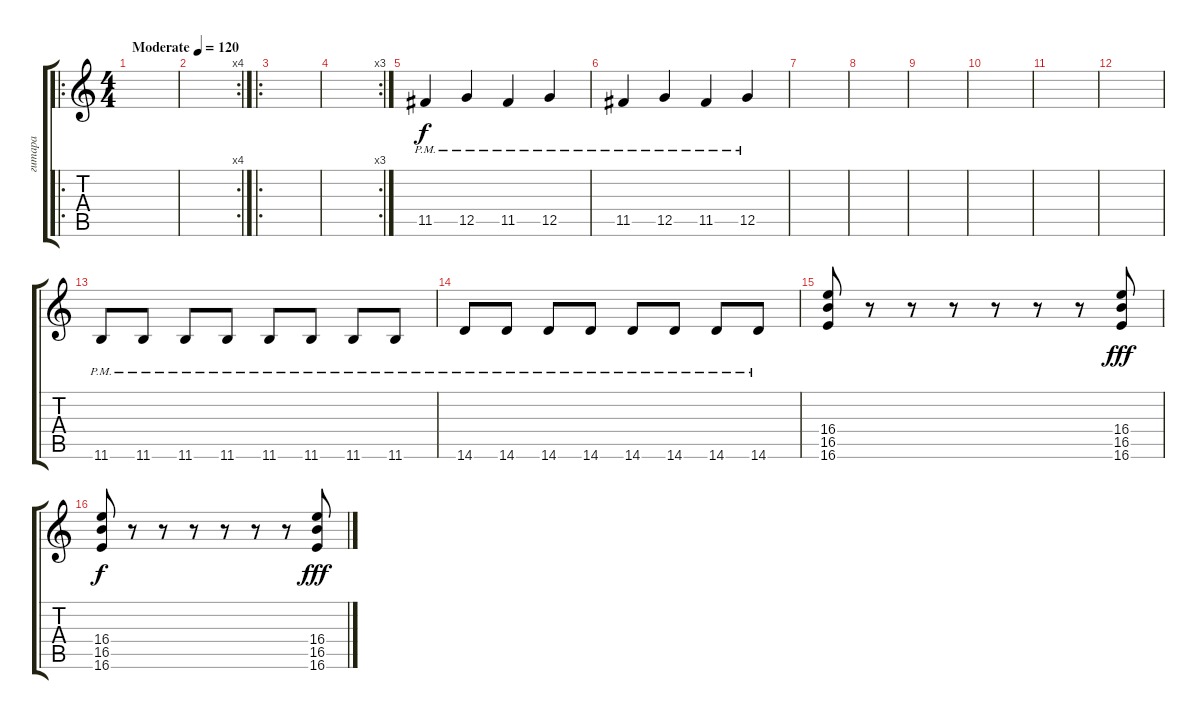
\track ("гитара" "гитара") {instrument distortionguitar}
\staff {score tabs}
\tuning (D4 A3 F3 C3 G2 C2) {hide}
\ro
\ts (4 4)
\tempo (120 "Moderate")
\tempo 170
\tempo (120 "Moderate")
\clef g2
\ks c
|
\rc 4
|
\ro
|
\rc 3
|
11.5{pm}.4 12.5{pm}.4 11.5{pm}.4 12.5{pm}.4 |
11.5{pm}.4 12.5{pm}.4 11.5{pm}.4 12.5{pm}.4 |
|
|
|
|
|
|
11.6{pm}.8{volume 16} 11.6{pm}.8 11.6{pm}.8 11.6{pm}.8 11.6{pm}.8 11.6{pm}.8 11.6{pm}.8 11.6{pm}.8 |
14.6{pm}.8 14.6{pm}.8 14.6{pm}.8 14.6{pm}.8 14.6{pm}.8 14.6{pm}.8 14.6{pm}.8 14.6{pm}.8 |
(16.4 16.5 16.6).8{volume 16} r.8 r.8 r.8 r.8 r.8 r.8 (16.4 16.5 16.6).8{dy fff} |
(16.4 16.5 16.6).8{dy f} r.8 r.8 r.8 r.8 r.8 r.8 (16.4 16.5 16.6).8{dy fff}
